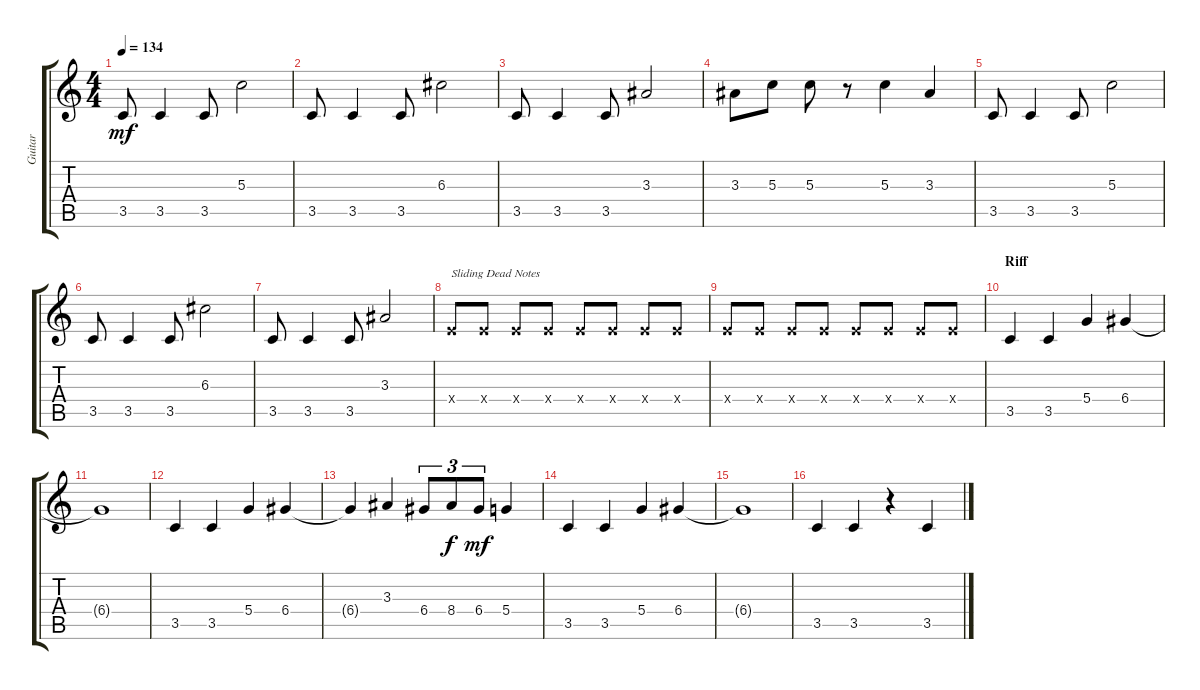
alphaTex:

\track ("Guitar" "Guitar") {instrument electricguitarclean}
\staff {score tabs}
\tuning (E4 B3 G3 D3 A2 E2) {hide}
\ts (4 4)
\tempo 134
\clef g2
\ks c
3.5.8{dy mf} 3.5.4 3.5.8 5.3.2 |
3.5.8 3.5.4 3.5.8 6.3.2 |
3.5.8 3.5.4 3.5.8 3.3.2 |
3.3.8 5.3.8 5.3.8 r.8 5.3.4 3.3.4 |
3.5.8 3.5.4 3.5.8 5.3.2 |
3.5.8 3.5.4 3.5.8 6.3.2 |
3.5.8 3.5.4 3.5.8 3.3.2 |
2.4{x}.8{txt "Sliding Dead Notes"} 2.4{x}.8 2.4{x}.8 2.4{x}.8 2.4{x}.8 2.4{x}.8 2.4{x}.8 2.4{x}.8 |
2.4{x}.8 2.4{x}.8 2.4{x}.8 2.4{x}.8 2.4{x}.8 2.4{x}.8 2.4{x}.8 2.4{x}.8 |
\section ("" "Riff")
3.5.4 3.5.4 5.4.4 6.4.4 |
6.4{t}.1 |
3.5.4 3.5.4 5.4.4 6.4.4 |
6.4{t}.4 3.3.4 6.4.8{tu (3 2)} 8.4.8{tu (3 2) dy f} 6.4.8{tu (3 2) dy mf} 5.4.4 |
3.5.4 3.5.4 5.4.4 6.4.4 |
6.4{t}.1 |
3.5.4 3.5.4 r.4 3.5.4
